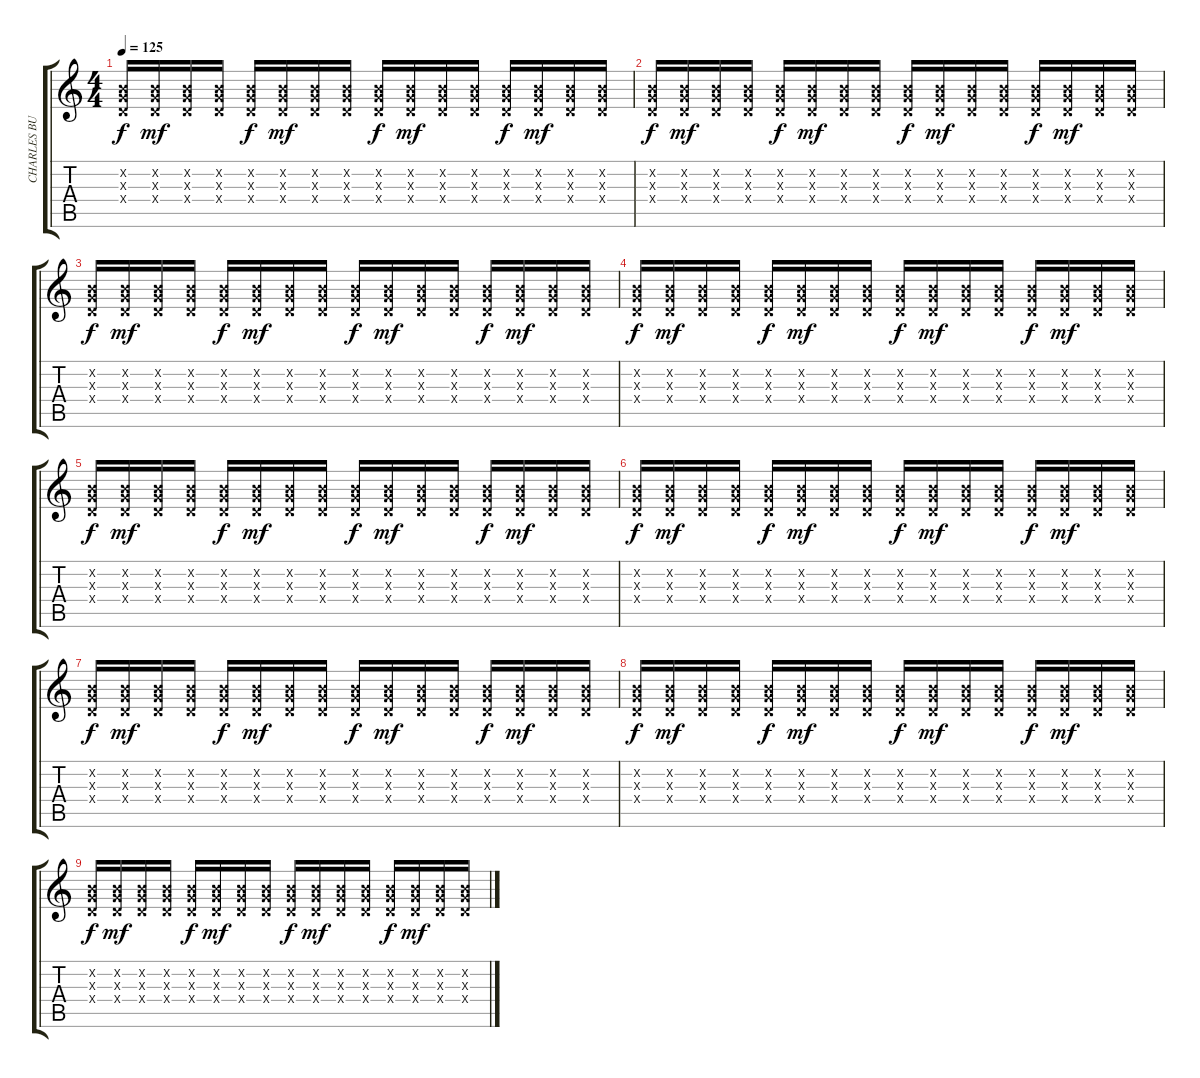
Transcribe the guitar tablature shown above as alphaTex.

\track ("CHARLES BURCHILL!!!" "CHARLES BU") {instrument distortionguitar}
\staff {score tabs}
\tuning (E4 B3 G3 D3 A2 E2) {hide}
\ts (4 4)
\tempo 125
\clef g2
\ks c
(0.2{x} 0.3{x} 0.4{x}).16{dy f} (0.2{x} 0.3{x} 0.4{x}).16{dy mf} (0.2{x} 0.3{x} 0.4{x}).16 (0.2{x} 0.3{x} 0.4{x}).16 (0.2{x} 0.3{x} 0.4{x}).16{dy f} (0.2{x} 0.3{x} 0.4{x}).16{dy mf} (0.2{x} 0.3{x} 0.4{x}).16 (0.2{x} 0.3{x} 0.4{x}).16 (0.2{x} 0.3{x} 0.4{x}).16{dy f} (0.2{x} 0.3{x} 0.4{x}).16{dy mf} (0.2{x} 0.3{x} 0.4{x}).16 (0.2{x} 0.3{x} 0.4{x}).16 (0.2{x} 0.3{x} 0.4{x}).16{dy f} (0.2{x} 0.3{x} 0.4{x}).16{dy mf} (0.2{x} 0.3{x} 0.4{x}).16 (0.2{x} 0.3{x} 0.4{x}).16 |
(0.2{x} 0.3{x} 0.4{x}).16{dy f volume 12} (0.2{x} 0.3{x} 0.4{x}).16{dy mf} (0.2{x} 0.3{x} 0.4{x}).16 (0.2{x} 0.3{x} 0.4{x}).16 (0.2{x} 0.3{x} 0.4{x}).16{dy f} (0.2{x} 0.3{x} 0.4{x}).16{dy mf} (0.2{x} 0.3{x} 0.4{x}).16 (0.2{x} 0.3{x} 0.4{x}).16 (0.2{x} 0.3{x} 0.4{x}).16{dy f} (0.2{x} 0.3{x} 0.4{x}).16{dy mf} (0.2{x} 0.3{x} 0.4{x}).16 (0.2{x} 0.3{x} 0.4{x}).16 (0.2{x} 0.3{x} 0.4{x}).16{dy f} (0.2{x} 0.3{x} 0.4{x}).16{dy mf} (0.2{x} 0.3{x} 0.4{x}).16 (0.2{x} 0.3{x} 0.4{x}).16 |
(0.2{x} 0.3{x} 0.4{x}).16{dy f} (0.2{x} 0.3{x} 0.4{x}).16{dy mf} (0.2{x} 0.3{x} 0.4{x}).16 (0.2{x} 0.3{x} 0.4{x}).16 (0.2{x} 0.3{x} 0.4{x}).16{dy f} (0.2{x} 0.3{x} 0.4{x}).16{dy mf} (0.2{x} 0.3{x} 0.4{x}).16 (0.2{x} 0.3{x} 0.4{x}).16 (0.2{x} 0.3{x} 0.4{x}).16{dy f} (0.2{x} 0.3{x} 0.4{x}).16{dy mf} (0.2{x} 0.3{x} 0.4{x}).16 (0.2{x} 0.3{x} 0.4{x}).16 (0.2{x} 0.3{x} 0.4{x}).16{dy f} (0.2{x} 0.3{x} 0.4{x}).16{dy mf} (0.2{x} 0.3{x} 0.4{x}).16 (0.2{x} 0.3{x} 0.4{x}).16 |
(0.2{x} 0.3{x} 0.4{x}).16{dy f} (0.2{x} 0.3{x} 0.4{x}).16{dy mf} (0.2{x} 0.3{x} 0.4{x}).16 (0.2{x} 0.3{x} 0.4{x}).16 (0.2{x} 0.3{x} 0.4{x}).16{dy f} (0.2{x} 0.3{x} 0.4{x}).16{dy mf} (0.2{x} 0.3{x} 0.4{x}).16 (0.2{x} 0.3{x} 0.4{x}).16 (0.2{x} 0.3{x} 0.4{x}).16{dy f} (0.2{x} 0.3{x} 0.4{x}).16{dy mf} (0.2{x} 0.3{x} 0.4{x}).16 (0.2{x} 0.3{x} 0.4{x}).16 (0.2{x} 0.3{x} 0.4{x}).16{dy f} (0.2{x} 0.3{x} 0.4{x}).16{dy mf} (0.2{x} 0.3{x} 0.4{x}).16 (0.2{x} 0.3{x} 0.4{x}).16 |
(0.2{x} 0.3{x} 0.4{x}).16{dy f} (0.2{x} 0.3{x} 0.4{x}).16{dy mf} (0.2{x} 0.3{x} 0.4{x}).16 (0.2{x} 0.3{x} 0.4{x}).16 (0.2{x} 0.3{x} 0.4{x}).16{dy f} (0.2{x} 0.3{x} 0.4{x}).16{dy mf} (0.2{x} 0.3{x} 0.4{x}).16 (0.2{x} 0.3{x} 0.4{x}).16 (0.2{x} 0.3{x} 0.4{x}).16{dy f} (0.2{x} 0.3{x} 0.4{x}).16{dy mf} (0.2{x} 0.3{x} 0.4{x}).16 (0.2{x} 0.3{x} 0.4{x}).16 (0.2{x} 0.3{x} 0.4{x}).16{dy f} (0.2{x} 0.3{x} 0.4{x}).16{dy mf} (0.2{x} 0.3{x} 0.4{x}).16 (0.2{x} 0.3{x} 0.4{x}).16 |
(0.2{x} 0.3{x} 0.4{x}).16{dy f} (0.2{x} 0.3{x} 0.4{x}).16{dy mf} (0.2{x} 0.3{x} 0.4{x}).16 (0.2{x} 0.3{x} 0.4{x}).16 (0.2{x} 0.3{x} 0.4{x}).16{dy f} (0.2{x} 0.3{x} 0.4{x}).16{dy mf} (0.2{x} 0.3{x} 0.4{x}).16 (0.2{x} 0.3{x} 0.4{x}).16 (0.2{x} 0.3{x} 0.4{x}).16{dy f} (0.2{x} 0.3{x} 0.4{x}).16{dy mf} (0.2{x} 0.3{x} 0.4{x}).16 (0.2{x} 0.3{x} 0.4{x}).16 (0.2{x} 0.3{x} 0.4{x}).16{dy f} (0.2{x} 0.3{x} 0.4{x}).16{dy mf} (0.2{x} 0.3{x} 0.4{x}).16 (0.2{x} 0.3{x} 0.4{x}).16 |
(0.2{x} 0.3{x} 0.4{x}).16{dy f} (0.2{x} 0.3{x} 0.4{x}).16{dy mf} (0.2{x} 0.3{x} 0.4{x}).16 (0.2{x} 0.3{x} 0.4{x}).16 (0.2{x} 0.3{x} 0.4{x}).16{dy f} (0.2{x} 0.3{x} 0.4{x}).16{dy mf} (0.2{x} 0.3{x} 0.4{x}).16 (0.2{x} 0.3{x} 0.4{x}).16 (0.2{x} 0.3{x} 0.4{x}).16{dy f} (0.2{x} 0.3{x} 0.4{x}).16{dy mf} (0.2{x} 0.3{x} 0.4{x}).16 (0.2{x} 0.3{x} 0.4{x}).16 (0.2{x} 0.3{x} 0.4{x}).16{dy f} (0.2{x} 0.3{x} 0.4{x}).16{dy mf} (0.2{x} 0.3{x} 0.4{x}).16 (0.2{x} 0.3{x} 0.4{x}).16 |
(0.2{x} 0.3{x} 0.4{x}).16{dy f} (0.2{x} 0.3{x} 0.4{x}).16{dy mf} (0.2{x} 0.3{x} 0.4{x}).16 (0.2{x} 0.3{x} 0.4{x}).16 (0.2{x} 0.3{x} 0.4{x}).16{dy f} (0.2{x} 0.3{x} 0.4{x}).16{dy mf} (0.2{x} 0.3{x} 0.4{x}).16 (0.2{x} 0.3{x} 0.4{x}).16 (0.2{x} 0.3{x} 0.4{x}).16{dy f} (0.2{x} 0.3{x} 0.4{x}).16{dy mf} (0.2{x} 0.3{x} 0.4{x}).16 (0.2{x} 0.3{x} 0.4{x}).16 (0.2{x} 0.3{x} 0.4{x}).16{dy f} (0.2{x} 0.3{x} 0.4{x}).16{dy mf} (0.2{x} 0.3{x} 0.4{x}).16 (0.2{x} 0.3{x} 0.4{x}).16 |
(0.2{x} 0.3{x} 0.4{x}).16{dy f} (0.2{x} 0.3{x} 0.4{x}).16{dy mf} (0.2{x} 0.3{x} 0.4{x}).16 (0.2{x} 0.3{x} 0.4{x}).16 (0.2{x} 0.3{x} 0.4{x}).16{dy f} (0.2{x} 0.3{x} 0.4{x}).16{dy mf} (0.2{x} 0.3{x} 0.4{x}).16 (0.2{x} 0.3{x} 0.4{x}).16 (0.2{x} 0.3{x} 0.4{x}).16{dy f} (0.2{x} 0.3{x} 0.4{x}).16{dy mf} (0.2{x} 0.3{x} 0.4{x}).16 (0.2{x} 0.3{x} 0.4{x}).16 (0.2{x} 0.3{x} 0.4{x}).16{dy f} (0.2{x} 0.3{x} 0.4{x}).16{dy mf} (0.2{x} 0.3{x} 0.4{x}).16 (0.2{x} 0.3{x} 0.4{x}).16
